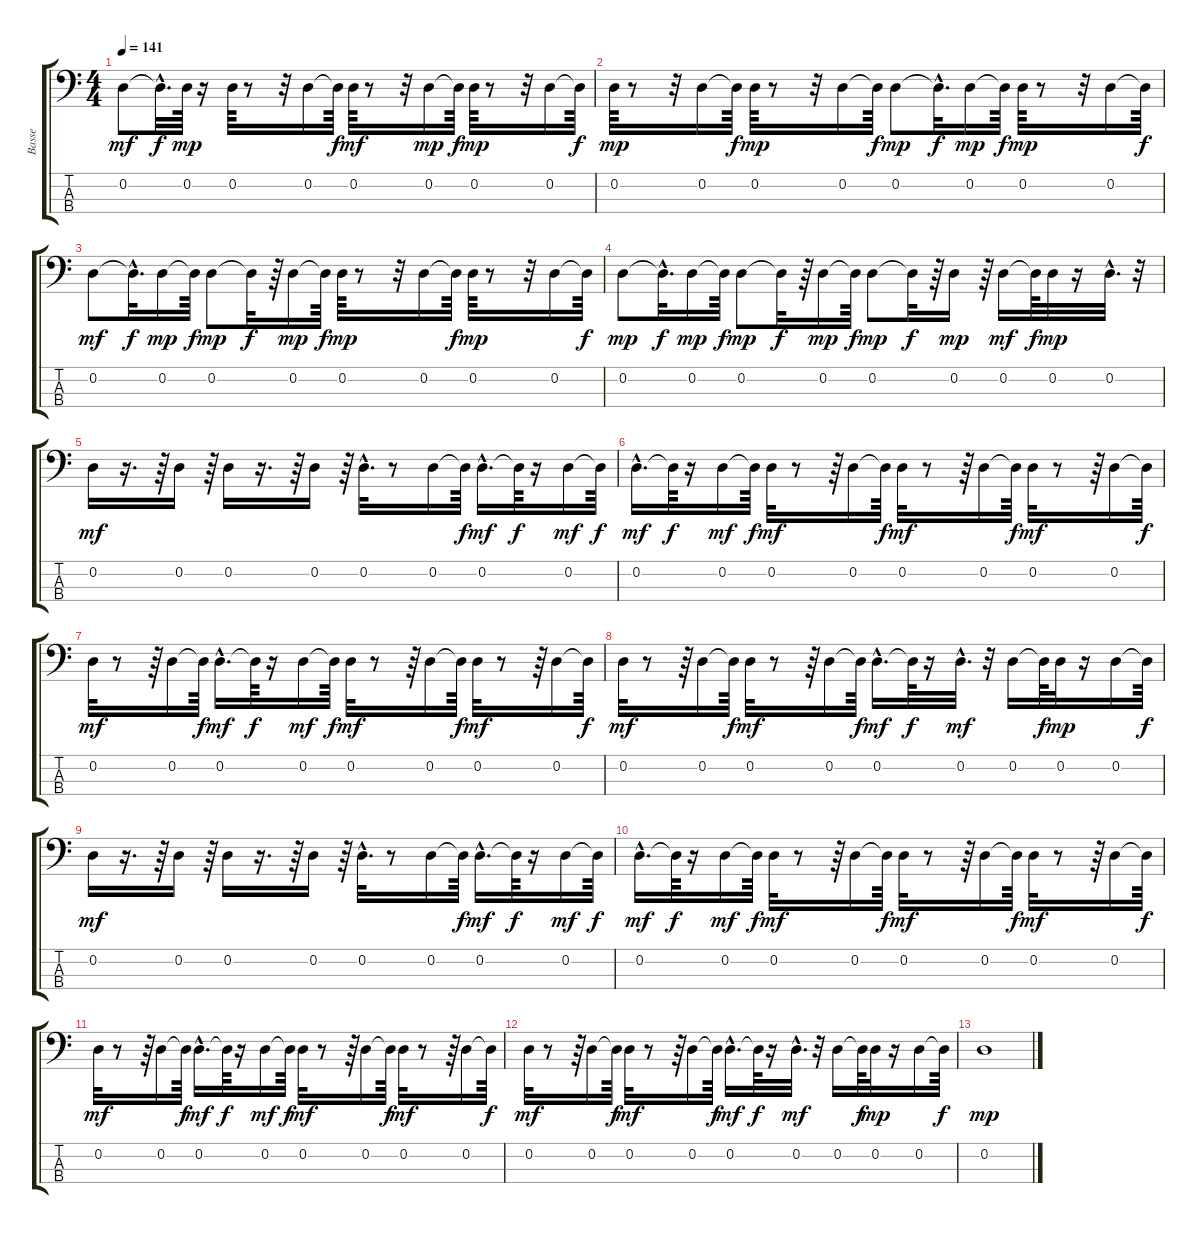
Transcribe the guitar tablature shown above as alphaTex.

\track ("Basse" "Basse") {instrument electricbassfinger}
\staff {score tabs}
\tuning (G2 D2 A1 E1) {hide}
\ts (4 4)
\tempo 141
\clef f4
\ks c
0.2.8{dy mf} 0.2{hac t}.32{d dy f} 0.2.64{dy mp} r.16 0.2.64 r.8 r.32 0.2.16 0.2{t}.64{dy f} 0.2.64{dy mf} r.8 r.32 0.2.16{dy mp} 0.2{t}.64{dy f} 0.2.64{dy mp} r.8 r.32 0.2.16 0.2{t}.64{dy f} |
0.2.64{dy mp} r.8 r.32 0.2.16 0.2{t}.64{dy f} 0.2.64{dy mp} r.8 r.32 0.2.16 0.2{t}.64{dy f} 0.2.8{dy mp} 0.2{hac t}.32{d dy f} 0.2.16{dy mp} 0.2{t}.64{dy f} 0.2.64{dy mp} r.8 r.32 0.2.16 0.2{t}.64{dy f} |
0.2.8{dy mf} 0.2{hac t}.32{d dy f} 0.2.16{dy mp} 0.2{t}.64{dy f} 0.2.8{dy mp} 0.2{t}.32{dy f} r.64 0.2.16{dy mp} 0.2{t}.64{dy f} 0.2.64{dy mp} r.8 r.32 0.2.16 0.2{t}.64{dy f} 0.2.64{dy mp} r.8 r.32 0.2.16 0.2{t}.64{dy f} |
0.2.8{dy mp} 0.2{hac t}.32{d dy f} 0.2.16{dy mp} 0.2{t}.64{dy f} 0.2.8{dy mp} 0.2{t}.32{dy f} r.64 0.2.16{dy mp} 0.2{t}.64{dy f} 0.2.8{dy mp} 0.2{t}.32{dy f} r.64 0.2.16{dy mp} r.64 0.2.16{dy mf} 0.2{t}.64{dy f} 0.2.32{dy mp} r.16 0.2{hac}.32{d} r.32 |
0.2.16{dy mf} r.16{d} r.64 0.2.16 r.64 0.2.16 r.16{d} r.64 0.2.16 r.64 0.2{hac}.32{d} r.8 0.2.16 0.2{t}.64{dy f} 0.2{hac}.16{d dy mf} 0.2{t}.64{dy f} r.16 0.2.16{dy mf} 0.2{t}.64{dy f} |
0.2{hac}.16{d dy mf} 0.2{t}.64{dy f} r.16 0.2.16{dy mf} 0.2{t}.64{dy f} 0.2.32{dy mf} r.8 r.64 0.2.16 0.2{t}.64{dy f} 0.2.32{dy mf} r.8 r.64 0.2.16 0.2{t}.64{dy f} 0.2.32{dy mf} r.8 r.64 0.2.16 0.2{t}.64{dy f} |
0.2.32{dy mf} r.8 r.64 0.2.16 0.2{t}.64{dy f} 0.2{hac}.16{d dy mf} 0.2{t}.64{dy f} r.16 0.2.16{dy mf} 0.2{t}.64{dy f} 0.2.32{dy mf} r.8 r.64 0.2.16 0.2{t}.64{dy f} 0.2.32{dy mf} r.8 r.64 0.2.16 0.2{t}.64{dy f} |
0.2.32{dy mf} r.8 r.64 0.2.16 0.2{t}.64{dy f} 0.2.32{dy mf} r.8 r.64 0.2.16 0.2{t}.64{dy f} 0.2{hac}.16{d dy mf} 0.2{t}.64{dy f} r.16 0.2{hac}.32{d dy mf} r.32 0.2.16 0.2{t}.64{dy f} 0.2.32{dy mp} r.16 0.2.16 0.2{t}.64{dy f} |
0.2.16{dy mf} r.16{d} r.64 0.2.16 r.64 0.2.16 r.16{d} r.64 0.2.16 r.64 0.2{hac}.32{d} r.8 0.2.16 0.2{t}.64{dy f} 0.2{hac}.16{d dy mf} 0.2{t}.64{dy f} r.16 0.2.16{dy mf} 0.2{t}.64{dy f} |
0.2{hac}.16{d dy mf} 0.2{t}.64{dy f} r.16 0.2.16{dy mf} 0.2{t}.64{dy f} 0.2.32{dy mf} r.8 r.64 0.2.16 0.2{t}.64{dy f} 0.2.32{dy mf} r.8 r.64 0.2.16 0.2{t}.64{dy f} 0.2.32{dy mf} r.8 r.64 0.2.16 0.2{t}.64{dy f} |
0.2.32{dy mf} r.8 r.64 0.2.16 0.2{t}.64{dy f} 0.2{hac}.16{d dy mf} 0.2{t}.64{dy f} r.16 0.2.16{dy mf} 0.2{t}.64{dy f} 0.2.32{dy mf} r.8 r.64 0.2.16 0.2{t}.64{dy f} 0.2.32{dy mf} r.8 r.64 0.2.16 0.2{t}.64{dy f} |
0.2.32{dy mf} r.8 r.64 0.2.16 0.2{t}.64{dy f} 0.2.32{dy mf} r.8 r.64 0.2.16 0.2{t}.64{dy f} 0.2{hac}.16{d dy mf} 0.2{t}.64{dy f} r.16 0.2{hac}.32{d dy mf} r.32 0.2.16 0.2{t}.64{dy f} 0.2.32{dy mp} r.16 0.2.16 0.2{t}.64{dy f} |
0.2.1{dy mp}
